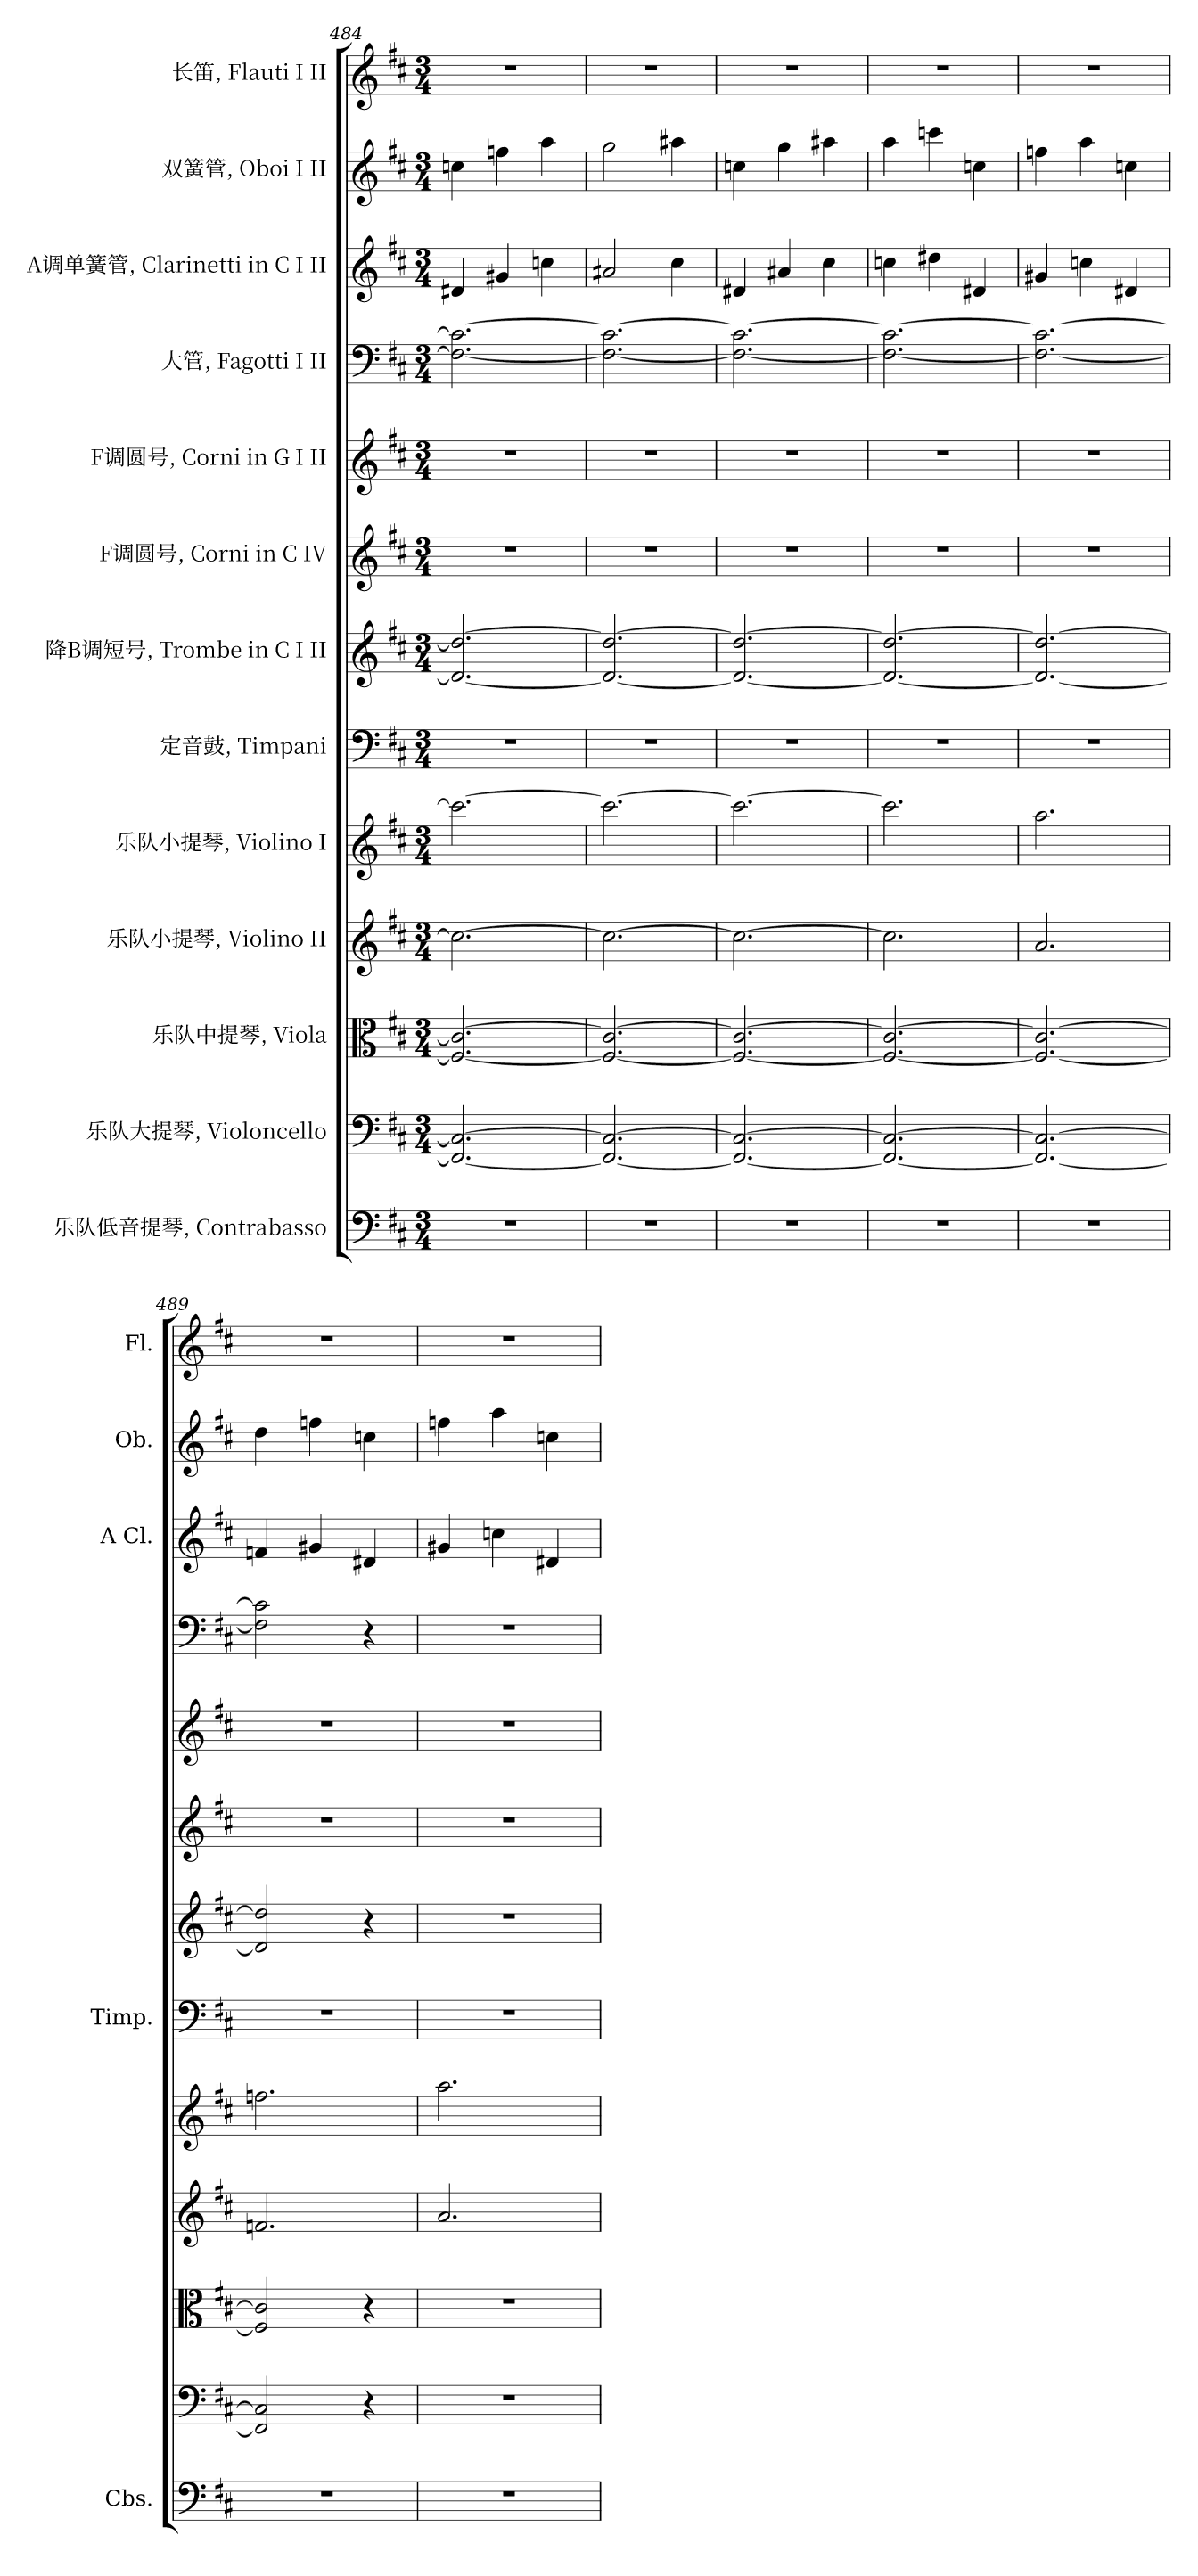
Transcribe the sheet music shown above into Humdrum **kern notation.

**kern	**kern	**kern	**kern	**kern	**kern	**kern	**kern	**kern	**kern	**kern	**kern	**kern
*part13	*part12	*part11	*part10	*part9	*part8	*part7	*part6	*part5	*part4	*part3	*part2	*part1
*staff13	*staff12	*staff11	*staff10	*staff9	*staff8	*staff7	*staff6	*staff5	*staff4	*staff3	*staff2	*staff1
*I"乐队低音提琴, Contrabasso	*I"乐队大提琴, Violoncello	*I"乐队中提琴, Viola	*I"乐队小提琴, Violino II	*I"乐队小提琴, Violino I	*I"定音鼓, Timpani	*I"降B调短号, Trombe in C I II	*I"F调圆号, Corni in C IV	*I"F调圆号, Corni in G I II	*I"大管, Fagotti I II	*I"A调单簧管, Clarinetti in C I II	*I"双簧管, Oboi I II	*I"长笛, Flauti I II
*I'Cbs.	*	*	*	*	*I'Timp.	*	*	*	*	*I'A Cl.	*I'Ob.	*I'Fl.
*clefF4	*clefF4	*clefC3	*clefG2	*clefG2	*clefF4	*clefG2	*clefG2	*clefG2	*clefF4	*clefG2	*clefG2	*clefG2
*ITrd7c12	*	*	*	*	*	*ITrd1c2	*ITrd4c7	*ITrd4c7	*	*ITrd2c3	*	*
*k[f#c#]	*k[f#c#]	*k[f#c#]	*k[f#c#]	*k[f#c#]	*k[f#c#]	*k[]	*k[f#]	*k[f#]	*k[f#c#]	*k[f#c#g#d#a#]	*k[f#c#]	*k[f#c#]
*M3/4	*M3/4	*M3/4	*M3/4	*M3/4	*M3/4	*M3/4	*M3/4	*M3/4	*M3/4	*M3/4	*M3/4	*M3/4
*MM328	*MM328	*MM328	*MM328	*MM328	*MM328	*MM328	*MM328	*MM328	*MM328	*MM328	*MM328	*MM328
=484	=484	=484	=484	=484	=484	=484	=484	=484	=484	=484	=484	=484
2.r	2.FF/_ 2.C/_	2.F/_ 2.c/_	2.cc\_	2.ccc\_	2.r	2.c/_ 2.cc/_	2.r	2.r	2.F\_ 2.c\_	4B#X/	4ccn\	2.r
.	.	.	.	.	.	.	.	.	.	4e#X/	4ffn\	.
.	.	.	.	.	.	.	.	.	.	4an\	4aa\	.
=485	=485	=485	=485	=485	=485	=485	=485	=485	=485	=485	=485	=485
*	*	*	*	*	*	*	*	*	*	*	*	*MM328
2.r	2.FF/_ 2.C/_	2.F/_ 2.c/_	2.cc\_	2.ccc\_	2.r	2.c/_ 2.cc/_	2.r	2.r	2.F\_ 2.c\_	2f##X/	2gg\	2.r
.	.	.	.	.	.	.	.	.	.	4a#\	4aa#X\	.
!!LO:PB:g=z
=486	=486	=486	=486	=486	=486	=486	=486	=486	=486	=486	=486	=486
*	*	*	*	*	*	*	*	*	*	*	*	*MM328
2.r	2.FF/_ 2.C/_	2.F/_ 2.c/_	2.cc\_	2.ccc\_	2.r	2.c/_ 2.cc/_	2.r	2.r	2.F\_ 2.c\_	4B#X/	4ccn\	2.r
.	.	.	.	.	.	.	.	.	.	4f##X/	4gg\	.
.	.	.	.	.	.	.	.	.	.	4a#\	4aa#X\	.
=487	=487	=487	=487	=487	=487	=487	=487	=487	=487	=487	=487	=487
*	*	*	*	*	*	*	*	*	*	*	*	*MM328
2.r	2.FF/_ 2.C/_	2.F/_ 2.c/_	2.cc\]	2.ccc\]	2.r	2.c/_ 2.cc/_	2.r	2.r	2.F\_ 2.c\_	4an\	4aa\	2.r
.	.	.	.	.	.	.	.	.	.	4b#X\	4cccn\	.
.	.	.	.	.	.	.	.	.	.	4B#X/	4ccn\	.
=488	=488	=488	=488	=488	=488	=488	=488	=488	=488	=488	=488	=488
*	*	*	*	*	*	*	*	*	*	*	*	*MM328
2.r	2.FF/_ 2.C/_	2.F/_ 2.c/_	2.a/	2.aa\	2.r	2.c/_ 2.cc/_	2.r	2.r	2.F\_ 2.c\_	4e#X/	4ffn\	2.r
.	.	.	.	.	.	.	.	.	.	4an\	4aa\	.
.	.	.	.	.	.	.	.	.	.	4B#X/	4ccn\	.
=489	=489	=489	=489	=489	=489	=489	=489	=489	=489	=489	=489	=489
*	*	*	*	*	*	*	*	*	*	*	*	*MM328
2.r	2FF/] 2C/]	2F/] 2c/]	2.fn/	2.ffn\	2.r	2c/] 2cc/]	2.r	2.r	2F\] 2c\]	4dn/	4dd\	2.r
.	.	.	.	.	.	.	.	.	.	4e#X/	4ffn\	.
.	4r	4r	.	.	.	4r	.	.	4r	4B#X/	4ccn\	.
=490	=490	=490	=490	=490	=490	=490	=490	=490	=490	=490	=490	=490
*	*	*	*	*	*	*	*	*	*	*	*	*MM328
2.r	2.r	2.r	2.a/	2.aa\	2.r	2.r	2.r	2.r	2.r	4e#X/	4ffn\	2.r
.	.	.	.	.	.	.	.	.	.	4an\	4aa\	.
.	.	.	.	.	.	.	.	.	.	4B#X/	4ccn\	.
=	=	=	=	=	=	=	=	=	=	=	=	=
*-	*-	*-	*-	*-	*-	*-	*-	*-	*-	*-	*-	*-
